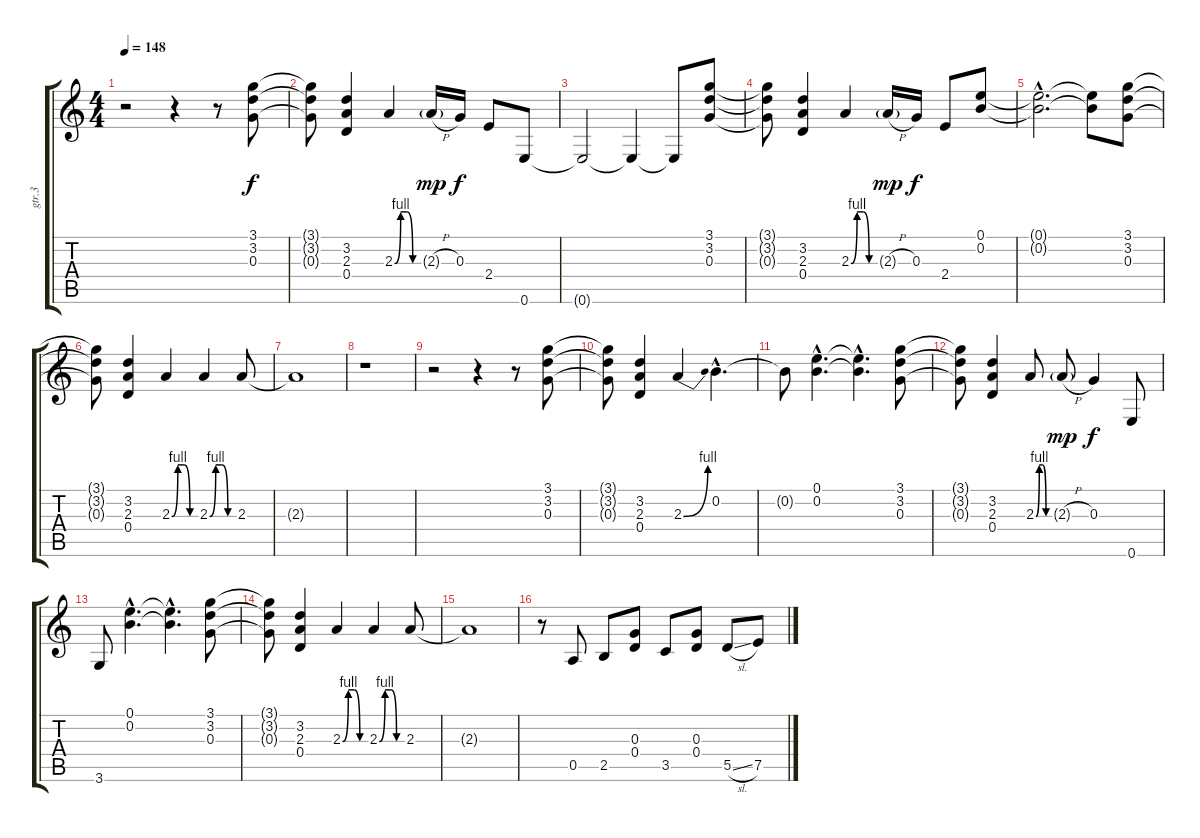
\track ("gtr.3" "gtr.3") {instrument distortionguitar}
\staff {score tabs}
\tuning (E4 B3 G3 D3 A2 E2) {hide}
\ts (4 4)
\tempo 148
\clef g2
\ks c
r.2{dy mp} r.4 r.8 (3.1 3.2 0.3).8{dy f} |
(3.1{t} 3.2{t} 0.3{t}).8 (3.2 2.3 0.4).4 2.3{be (custom 0 0 15 4 30 4 45 0 60 0)}.4 2.3{h g}.16{dy mp} 0.3.16{dy f} 2.4.8 0.6.8 |
0.6{t}.2 0.6{t}.4 0.6{t}.8 (3.1 3.2 0.3).8 |
(3.1{t} 3.2{t} 0.3{t}).8 (3.2 2.3 0.4).4 2.3{be (custom 0 0 15 4 30 4 45 0 60 0)}.4 2.3{h g}.16{dy mp} 0.3.16{dy f} 2.4.8 (0.1 0.2).8 |
(0.1{hac t} 0.2{hac t}).2{d} (0.1{t} 0.2{t}).8 (3.1 3.2 0.3).8 |
(3.1{t} 3.2{t} 0.3{t}).8 (3.2 2.3 0.4).4 2.3{be (custom 0 0 15 4 30 4 45 0 60 0)}.4 2.3{be (custom 0 0 15 4 30 4 45 0 60 0)}.4 2.3.8 |
2.3{t}.1 |
r.1 |
r.2 r.4 r.8 (3.1 3.2 0.3).8 |
(3.1{t} 3.2{t} 0.3{t}).8 (3.2 2.3 0.4).4 2.3{be (bend 0 0 60 4)}.4 0.2{hac}.4{d} |
0.2{t}.8 (0.1{hac} 0.2{hac}).4{d} (0.1{hac t} 0.2{hac t}).4{d} (3.1 3.2 0.3).8 |
(3.1{t} 3.2{t} 0.3{t}).8 (3.2 2.3 0.4).4 2.3{be (custom 0 0 15 4 30 4 45 0 60 0)}.8 2.3{h g}.8{dy mp} 0.3.4{dy f} 0.6.8 |
3.6.8 (0.1{hac} 0.2{hac}).4{d} (0.1{hac t} 0.2{hac t}).4{d} (3.1 3.2 0.3).8 |
(3.1{t} 3.2{t} 0.3{t}).8 (3.2 2.3 0.4).4 2.3{be (custom 0 0 15 4 30 4 45 0 60 0)}.4 2.3{be (custom 0 0 15 4 30 4 45 0 60 0)}.4 2.3.8 |
2.3{t}.1 |
r.8 0.5.8 2.5.8 (0.3 0.4).8 3.5.8 (0.3 0.4).8 5.5{sl}.8 7.5.8
